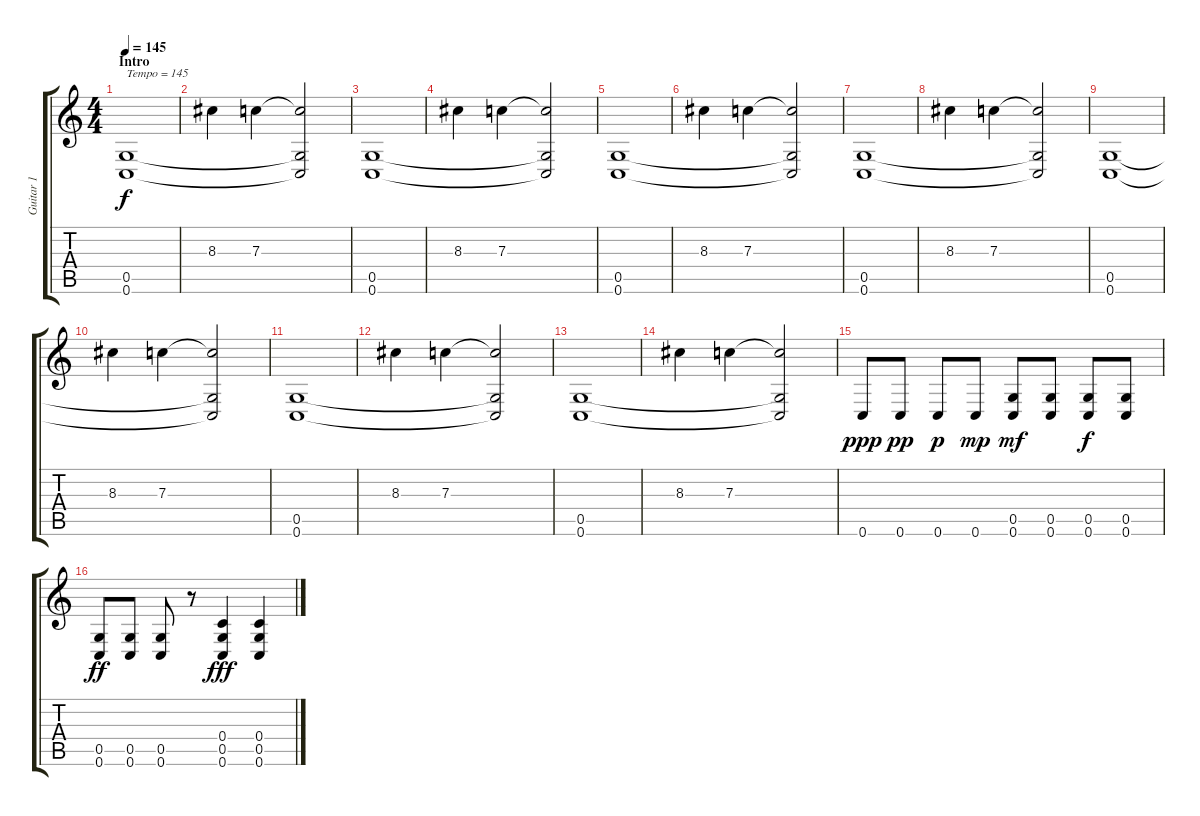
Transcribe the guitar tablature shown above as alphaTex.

\track ("Guitar 1" "Guitar 1") {instrument distortionguitar}
\staff {score tabs}
\tuning (D4 A3 F3 C3 G2 C2) {hide}
\ts (4 4)
\section ("" "Intro")
\tempo 145
\clef g2
\ks c
(0.5 0.6).1{txt "Tempo = 145" dy f instrument distortionguitar} |
8.3.4{instrument lead6voice} 7.3.4 (7.3{t} 0.5{t} 0.6{t}).2 |
(0.5 0.6).1{instrument distortionguitar} |
8.3.4{instrument lead6voice} 7.3.4 (7.3{t} 0.5{t} 0.6{t}).2 |
(0.5 0.6).1{instrument distortionguitar} |
8.3.4{instrument lead6voice} 7.3.4 (7.3{t} 0.5{t} 0.6{t}).2 |
(0.5 0.6).1{instrument distortionguitar} |
8.3.4{instrument lead6voice} 7.3.4 (7.3{t} 0.5{t} 0.6{t}).2 |
(0.5 0.6).1{instrument distortionguitar} |
8.3.4{instrument lead6voice} 7.3.4 (7.3{t} 0.5{t} 0.6{t}).2 |
(0.5 0.6).1{instrument distortionguitar} |
8.3.4{instrument lead6voice} 7.3.4 (7.3{t} 0.5{t} 0.6{t}).2 |
(0.5 0.6).1{instrument distortionguitar} |
8.3.4{instrument lead6voice} 7.3.4 (7.3{t} 0.5{t} 0.6{t}).2 |
0.6.8{dy ppp instrument distortionguitar} 0.6.8{dy pp} 0.6.8{dy p} 0.6.8{dy mp} (0.5 0.6).8{dy mf} (0.5 0.6).8 (0.5 0.6).8{dy f} (0.5 0.6).8 |
(0.5 0.6).8{dy ff} (0.5 0.6).8 (0.5 0.6).8 r.8 (0.4 0.5 0.6).4{dy fff} (0.4 0.5 0.6).4
